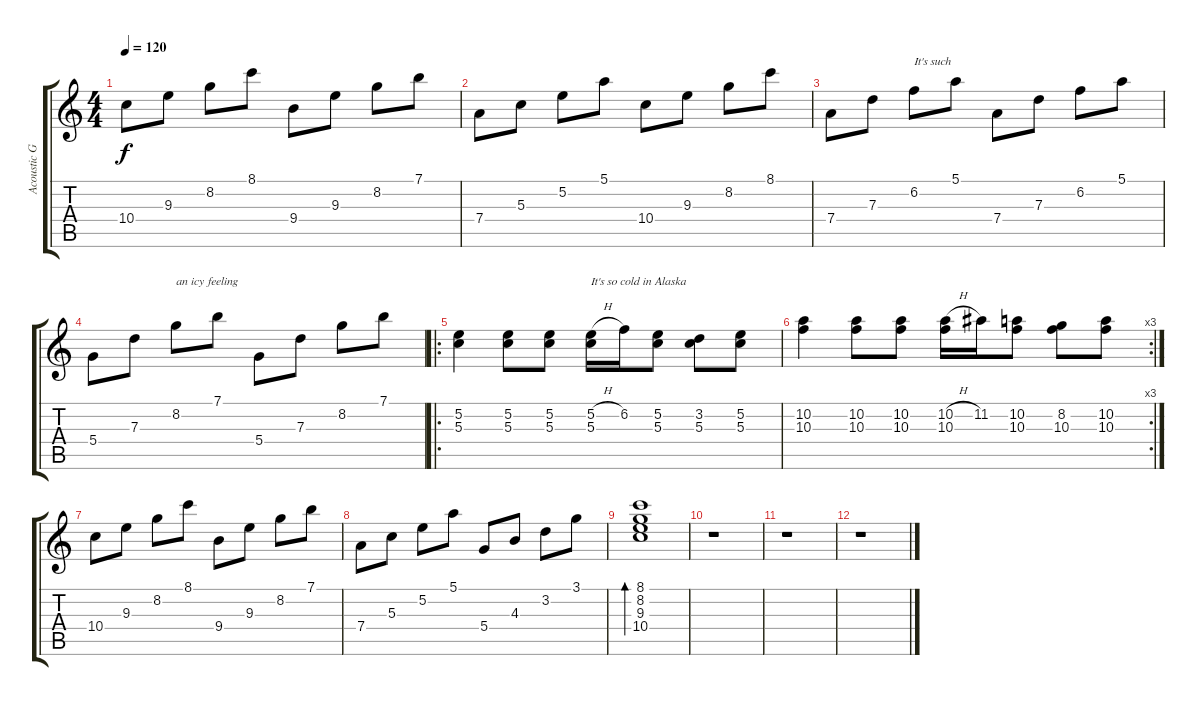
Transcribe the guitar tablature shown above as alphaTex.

\track ("Acoustic Guitar" "Acoustic G") {instrument acousticguitarnylon}
\staff {score tabs}
\tuning (E4 B3 G3 D3 A2 E2) {hide}
\ts (4 4)
\tempo 120
\clef g2
\ks c
10.4.8{dy f} 9.3.8 8.2.8 8.1.8 9.4.8 9.3.8 8.2.8 7.1.8 |
7.4.8 5.3.8 5.2.8 5.1.8 10.4.8 9.3.8 8.2.8 8.1.8 |
7.4.8 7.3.8 6.2.8{txt "It's such "} 5.1.8 7.4.8 7.3.8 6.2.8 5.1.8 |
5.4.8 7.3.8 8.2.8{txt "an icy feeling"} 7.1.8 5.4.8 7.3.8 8.2.8 7.1.8 |
\ro
(5.2 5.3).4 (5.2 5.3).8 (5.2 5.3).8 (5.2{h} 5.3).16{txt "It's so cold in Alaska"} 6.2.16 (5.2 5.3).8 (3.2 5.3).8 (5.2 5.3).8 |
\rc 3
(10.2 10.3).4 (10.2 10.3).8 (10.2 10.3).8 (10.2{h} 10.3).16 11.2.16 (10.2 10.3).8 (8.2 10.3).8 (10.2 10.3).8 |
10.4.8 9.3.8 8.2.8 8.1.8 9.4.8 9.3.8 8.2.8 7.1.8 |
7.4.8 5.3.8 5.2.8 5.1.8 5.4.8 4.3.8 3.2.8 3.1.8 |
(8.1 8.2 9.3 10.4).1{bd 60} |
r.1 |
r.1 |
r.1
